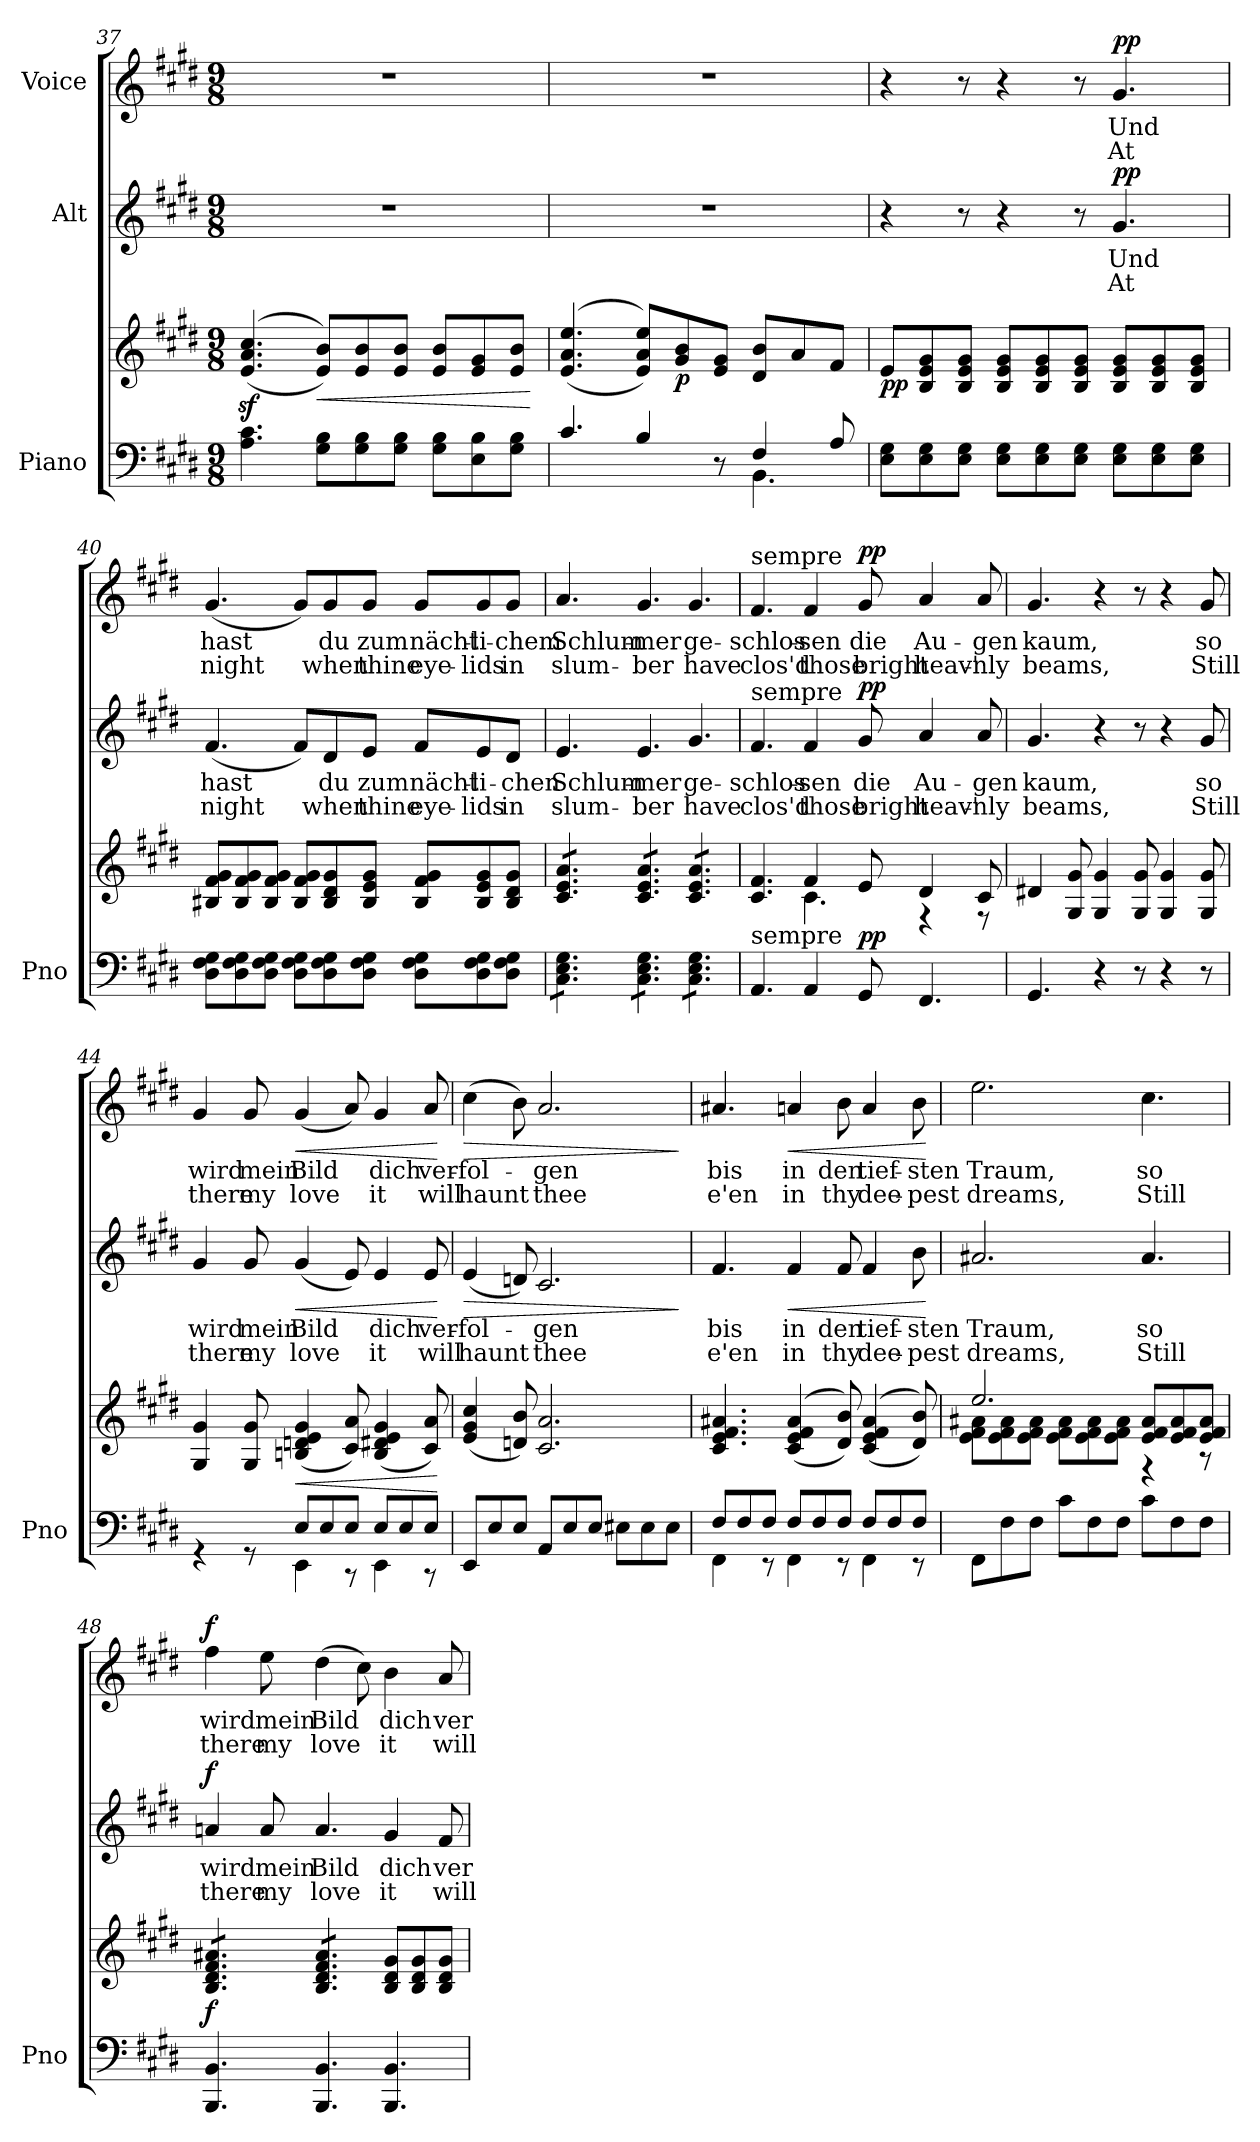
**kern	**kern	**dynam	**kern	**text	**text	**dynam	**kern	**text	**text	**dynam
*part3	*part3	*part3	*part2	*part2	*part2	*part2	*part1	*part1	*part1	*part1
*staff4	*staff3	*staff3/4	*staff2	*staff2	*staff2	*staff2	*staff1	*staff1	*staff1	*staff1
*I"Piano	*	*	*I"Alt	*	*	*	*I"Voice	*	*	*
*I'Pno	*	*	*	*	*	*	*	*	*	*
*clefF4	*clefG2	*	*clefG2	*	*	*	*clefG2	*	*	*
*k[f#c#g#d#]	*k[f#c#g#d#]	*	*k[f#c#g#d#]	*	*	*	*k[f#c#g#d#]	*	*	*
*M9/8	*M9/8	*	*M9/8	*	*	*	*M9/8	*	*	*
=37	=37	=37	=37	=37	=37	=37	=37	=37	=37	=37
4.A\ 4.c#\	(>(4.e/z< 4.a/z< 4.cc#/z<	.	8%9r	.	.	.	8%9r	.	.	.
!	!	!LO:HP:b	!	!	!	!	!	!	!	!
8G#\ 8B\L	8e/ 8b/L))	<	.	.	.	.	.	.	.	.
8G#\ 8B\	8e/ 8b/	.	.	.	.	.	.	.	.	.
8G#\ 8B\J	8e/ 8b/J	.	.	.	.	.	.	.	.	.
8G#\ 8B\L	8e/ 8b/L	.	.	.	.	.	.	.	.	.
8E\ 8B\	8e/ 8g#/	.	.	.	.	.	.	.	.	.
8G#\ 8B\J	8e/ 8b/J	.	.	.	.	.	.	.	.	.
.	.	[	.	.	.	.	.	.	.	.
=38	=38	=38	=38	=38	=38	=38	=38	=38	=38	=38
*^	*	*	*	*	*	*	*	*	*	*
4.c#/	2.ryy	(>(4.e/ 4.a/ 4.ee/	.	8%9r	.	.	.	8%9r	.	.	.
4B/	.	8e/ 8a/ 8ee/L))	.	.	.	.	.	.	.	.	.
!	!	!	!LO:DY:b	!	!	!	!	!	!	!	!
.	.	8g#/ 8b/	p	.	.	.	.	.	.	.	.
8r	.	8e/ 8g#/J	.	.	.	.	.	.	.	.	.
4F#/	4.BB\	8d#/ 8b/L	.	.	.	.	.	.	.	.	.
.	.	8a/	.	.	.	.	.	.	.	.	.
8A/	.	8f#/J	.	.	.	.	.	.	.	.	.
*v	*v	*	*	*	*	*	*	*	*	*	*
!!LO:LB:g=z
=39	=39	=39	=39	=39	=39	=39	=39	=39	=39	=39
!	!	!LO:DY:b	!	!	!	!	!	!	!	!
8E\ 8G#\L	8e/L	pp	4r	.	.	.	4r	.	.	.
8E\ 8G#\	8B/ 8e/ 8g#/	.	.	.	.	.	.	.	.	.
8E\ 8G#\J	8B/ 8e/ 8g#/J	.	8r	.	.	.	8r	.	.	.
8E\ 8G#\L	8B/ 8e/ 8g#/L	.	4r	.	.	.	4r	.	.	.
8E\ 8G#\	8B/ 8e/ 8g#/	.	.	.	.	.	.	.	.	.
8E\ 8G#\J	8B/ 8e/ 8g#/J	.	8r	.	.	.	8r	.	.	.
!	!	!	!	!	!	!LO:DY:a	!	!	!	!LO:DY:a
8E\ 8G#\L	8B/ 8e/ 8g#/L	.	4.g#/	Und	At	pp	4.g#/	Und	At	pp
8E\ 8G#\	8B/ 8e/ 8g#/	.	.	.	.	.	.	.	.	.
8E\ 8G#\J	8B/ 8e/ 8g#/J	.	.	.	.	.	.	.	.	.
=40	=40	=40	=40	=40	=40	=40	=40	=40	=40	=40
8D#\ 8F#\ 8G#\L	8B#X/ 8f#/ 8g#/L	.	(4.f#/	hast	night	.	(4.g#/	hast	night	.
8D#\ 8F#\ 8G#\	8B#/ 8f#/ 8g#/	.	.	.	.	.	.	.	.	.
8D#\ 8F#\ 8G#\J	8B#/ 8f#/ 8g#/J	.	.	.	.	.	.	.	.	.
8D#\ 8F#\ 8G#\L	8B#/ 8f#/ 8g#/L	.	8f#/L)	.	.	.	8g#/L)	.	.	.
8D#\ 8F#\ 8G#\	8B#/ 8d#/ 8g#/	.	8d#/	du	when	.	8g#/	du	when	.
8D#\ 8F#\ 8G#\J	8B#/ 8e/ 8g#/J	.	8e/J	zum	thine	.	8g#/J	zum	thine	.
8D#\ 8F#\ 8G#\L	8B#/ 8f#/ 8g#/L	.	8f#/L	nächt-	eye-	.	8g#/L	nächt-	eye-	.
8D#\ 8F#\ 8G#\	8B#/ 8e/ 8g#/	.	8e/	-li-	-lids	.	8g#/	-li-	-lids	.
8D#\ 8F#\ 8G#\J	8B#/ 8d#/ 8g#/J	.	8d#/J	-chen	in	.	8g#/J	-chem	in	.
=41	=41	=41	=41	=41	=41	=41	=41	=41	=41	=41
*tremolo	*	*	*	*	*	*	*	*	*	*
*	*tremolo	*	*	*	*	*	*	*	*	*
8C#\ 8E\ 8G#\L	8c#/ 8e/ 8a/L	.	4.e/	Schlum-	slum-	.	4.a/	Schlum-	slum-	.
8C#\ 8E\ 8G#\	8c#/ 8e/ 8a/	.	.	.	.	.	.	.	.	.
8C#\ 8E\ 8G#\J	8c#/ 8e/ 8a/J	.	.	.	.	.	.	.	.	.
8C#\ 8E\ 8G#\L	8c#/ 8e/ 8a/L	.	4.e/	-mer	-ber	.	4.g#/	-mer	-ber	.
8C#\ 8E\ 8G#\	8c#/ 8e/ 8a/	.	.	.	.	.	.	.	.	.
8C#\ 8E\ 8G#\J	8c#/ 8e/ 8a/J	.	.	.	.	.	.	.	.	.
8C#\ 8E\ 8G#\L	8c#/ 8e/ 8a/L	.	4.g#/	ge-	have	.	4.g#/	ge-	have	.
8C#\ 8E\ 8G#\	8c#/ 8e/ 8a/	.	.	.	.	.	.	.	.	.
8C#\ 8E\ 8G#\J	8c#/ 8e/ 8a/J	.	.	.	.	.	.	.	.	.
*	*Xtremolo	*	*	*	*	*	*	*	*	*
*Xtremolo	*	*	*	*	*	*	*	*	*	*
!!LO:PB:g=z
=42	=42	=42	=42	=42	=42	=42	=42	=42	=42	=42
*	*^	*	*	*	*	*	*	*	*	*
!	!	!	!	!	!	!	!	!LO:TX:a:t=sempre	!	!	!
!	!	!	!	!LO:TX:a:t=sempre	!	!	!	!	!	!	!
!	!LO:TX:b:t=sempre	!	!	!	!	!	!	!	!	!	!
4.AA/	4.c#/ 4.f#/	4.ryy	.	4.f#/	-schlos-	clos'd	.	4.f#/	-schlos-	clos'd	.
4AA/	4f#/	4.c#\	.	4f#/	-sen	those	.	4f#/	-sen	those	.
!	!	!	!LO:DY:a=2	!	!	!	!LO:DY:a	!	!	!	!LO:DY:a
8GG#/	8e/	.	pp	8g#/	die	bright	pp	8g#/	die	bright	pp
4.FF#/	4d#/	4r	.	4a/	Au-	heav'-	.	4a/	Au-	heav'-	.
.	8c#/	8r	.	8a/	-gen	-nly	.	8a/	-gen	-nly	.
*	*v	*v	*	*	*	*	*	*	*	*	*
=43	=43	=43	=43	=43	=43	=43	=43	=43	=43	=43
4.GG#/	4d#X/	.	4.g#/	kaum,	beams,	.	4.g#/	kaum,	beams,	.
.	8G#/ 8g#/	.	.	.	.	.	.	.	.	.
4r	4G#/ 4g#/	.	4r	.	.	.	4r	.	.	.
8r	8G#/ 8g#/	.	8r	.	.	.	8r	.	.	.
4r	4G#/ 4g#/	.	4r	.	.	.	4r	.	.	.
8r	8G#/ 8g#/	.	8g#/	so	Still	.	8g#/	so	Still	.
=44	=44	=44	=44	=44	=44	=44	=44	=44	=44	=44
*^	*	*	*	*	*	*	*	*	*	*
4rGG	4.ryy	4G#/ 4g#/	.	4g#/	wird	there	.	4g#/	wird	there	.
8rGG	.	8G#/ 8g#/	.	8g#/	mein	my	.	8g#/	mein	my	.
!	!	!	!LO:HP:b	!	!	!	!LO:HP:b	!	!	!	!LO:HP:b
8E/L	4EE\	(4Bn/ 4dn/ 4e/ 4g#/	<	(4g#/	Bild	love	<	(4g#/	Bild	love	<
8E/	.	.	.	.	.	.	.	.	.	.	.
8E/J	8r	8c#/ 8a/)	.	8e/)	.	.	.	8a/)	.	.	.
8E/L	4EE\	(4B/ 4d#X/ 4e/ 4g#/	.	4e/	dich	it	.	4g#/	dich	it	.
8E/	.	.	.	.	.	.	.	.	.	.	.
8E/J	8r	8c#/ 8a/)	.	8e/	ver-	will	.	8a/	ver-	will	.
*v	*v	*	*	*	*	*	*	*	*	*	*
.	.	[	.	.	.	[	.	.	.	[
!!LO:LB:g=z
=45	=45	=45	=45	=45	=45	=45	=45	=45	=45	=45
!	!	!	!	!	!	!LO:HP:b	!	!	!	!LO:HP:b
8EE/L	(4e/ 4g#/ 4cc#/	.	(4e/	-fol-	haunt	>	(4cc#\	-fol-	haunt	>
8E/	.	.	.	.	.	.	.	.	.	.
8E/J	8dn/ 8b/)	.	8dn/)	.	.	.	8b\)	.	.	.
8AA/L	2.c#/ 2.a/	.	2.c#/	-gen	thee	.	2.a/	-gen	thee	.
8E/	.	.	.	.	.	.	.	.	.	.
8E/J	.	.	.	.	.	.	.	.	.	.
8E#X\L	.	.	.	.	.	.	.	.	.	.
8E#\	.	.	.	.	.	.	.	.	.	.
8E#\J	.	.	.	.	.	.	.	.	.	.
.	.	.	.	.	.	]	.	.	.	]
=46	=46	=46	=46	=46	=46	=46	=46	=46	=46	=46
*^	*	*	*	*	*	*	*	*	*	*
8F#/L	4FF#\	4.c#/ 4.e/ 4.f#/ 4.a#X/	.	4.f#/	bis	e'en	.	4.a#X/	bis	e'en	.
8F#/	.	.	.	.	.	.	.	.	.	.	.
8F#/J	8r	.	.	.	.	.	.	.	.	.	.
!	!	!	!	!	!	!	!LO:HP:b	!	!	!	!LO:HP:b
8F#/L	4FF#\	(>(4c#/ 4e/ 4f#/ 4a#/	.	4f#/	in	in	<	4an/	in	in	<
8F#/	.	.	.	.	.	.	.	.	.	.	.
8F#/J	8r	8d#/ 8b/))	.	8f#/	den	thy	.	8b\	den	thy	.
8F#/L	4FF#\	(>(4c#/ 4e/ 4f#/ 4a#/	.	4f#/	tief-	dee-	.	4a/	tief-	dee-	.
8F#/	.	.	.	.	.	.	.	.	.	.	.
8F#/J	8r	8d#/ 8b/))	.	8b\	-sten	-pest	.	8b\	-sten	-pest	.
*v	*v	*	*	*	*	*	*	*	*	*	*
.	.	.	.	.	.	[	.	.	.	[
=47	=47	=47	=47	=47	=47	=47	=47	=47	=47	=47
*	*^	*	*	*	*	*	*	*	*	*
8FF#\L	8e\ 8f#\ 8a#X\L	2.ee/	.	2.a#X/	Traum,	dreams,	.	2.ee\	Traum,	dreams,	.
8F#\	8e\ 8f#\ 8a#\	.	.	.	.	.	.	.	.	.	.
8F#\J	8e\ 8f#\ 8a#\J	.	.	.	.	.	.	.	.	.	.
8c#\L	8e\ 8f#\ 8a#\L	.	.	.	.	.	.	.	.	.	.
8F#\	8e\ 8f#\ 8a#\	.	.	.	.	.	.	.	.	.	.
8F#\J	8e\ 8f#\ 8a#\J	.	.	.	.	.	.	.	.	.	.
8c#\L	8e/ 8f#/ 8a#/L	4r	.	4.a#/	so	Still	.	4.cc#\	so	Still	.
8F#\	8e/ 8f#/ 8a#/	.	.	.	.	.	.	.	.	.	.
8F#\J	8e/ 8f#/ 8a#/J	8r	.	.	.	.	.	.	.	.	.
!!LO:PB:g=z
=48	=48	=48	=48	=48	=48	=48	=48	=48	=48	=48	=48
!	!	!	!LO:DY:a=2	!	!	!	!LO:DY:a	!	!	!	!LO:DY:a
*	*v	*v	*	*	*	*	*	*	*	*	*
*	*tremolo	*	*	*	*	*	*	*	*	*
4.BBB/ 4.BB/	8B/ 8d#/ 8f#/ 8a#X/L	f	4an/	wird	there	f	4ff#\	wird	there	f
.	8B/ 8d#/ 8f#/ 8a#X/	.	.	.	.	.	.	.	.	.
.	8B/ 8d#/ 8f#/ 8a#X/J	.	8a/	mein	my	.	8ee\	mein	my	.
4.BBB/ 4.BB/	8B/ 8d#/ 8f#/ 8a#/L	.	4.a/	Bild	love	.	(4dd#\	Bild	love	.
.	8B/ 8d#/ 8f#/ 8a#/	.	.	.	.	.	.	.	.	.
.	8B/ 8d#/ 8f#/ 8a#/J	.	.	.	.	.	8cc#\)	.	.	.
*	*Xtremolo	*	*	*	*	*	*	*	*	*
4.BBB/ 4.BB/	8B/ 8d#/ 8g#/L	.	4g#/	dich	it	.	4b\	dich	it	.
.	8B/ 8d#/ 8g#/	.	.	.	.	.	.	.	.	.
.	8B/ 8d#/ 8g#/J	.	8f#/	ver-	will	.	8a/	ver-	will	.
=	=	=	=	=	=	=	=	=	=	=
*-	*-	*-	*-	*-	*-	*-	*-	*-	*-	*-
